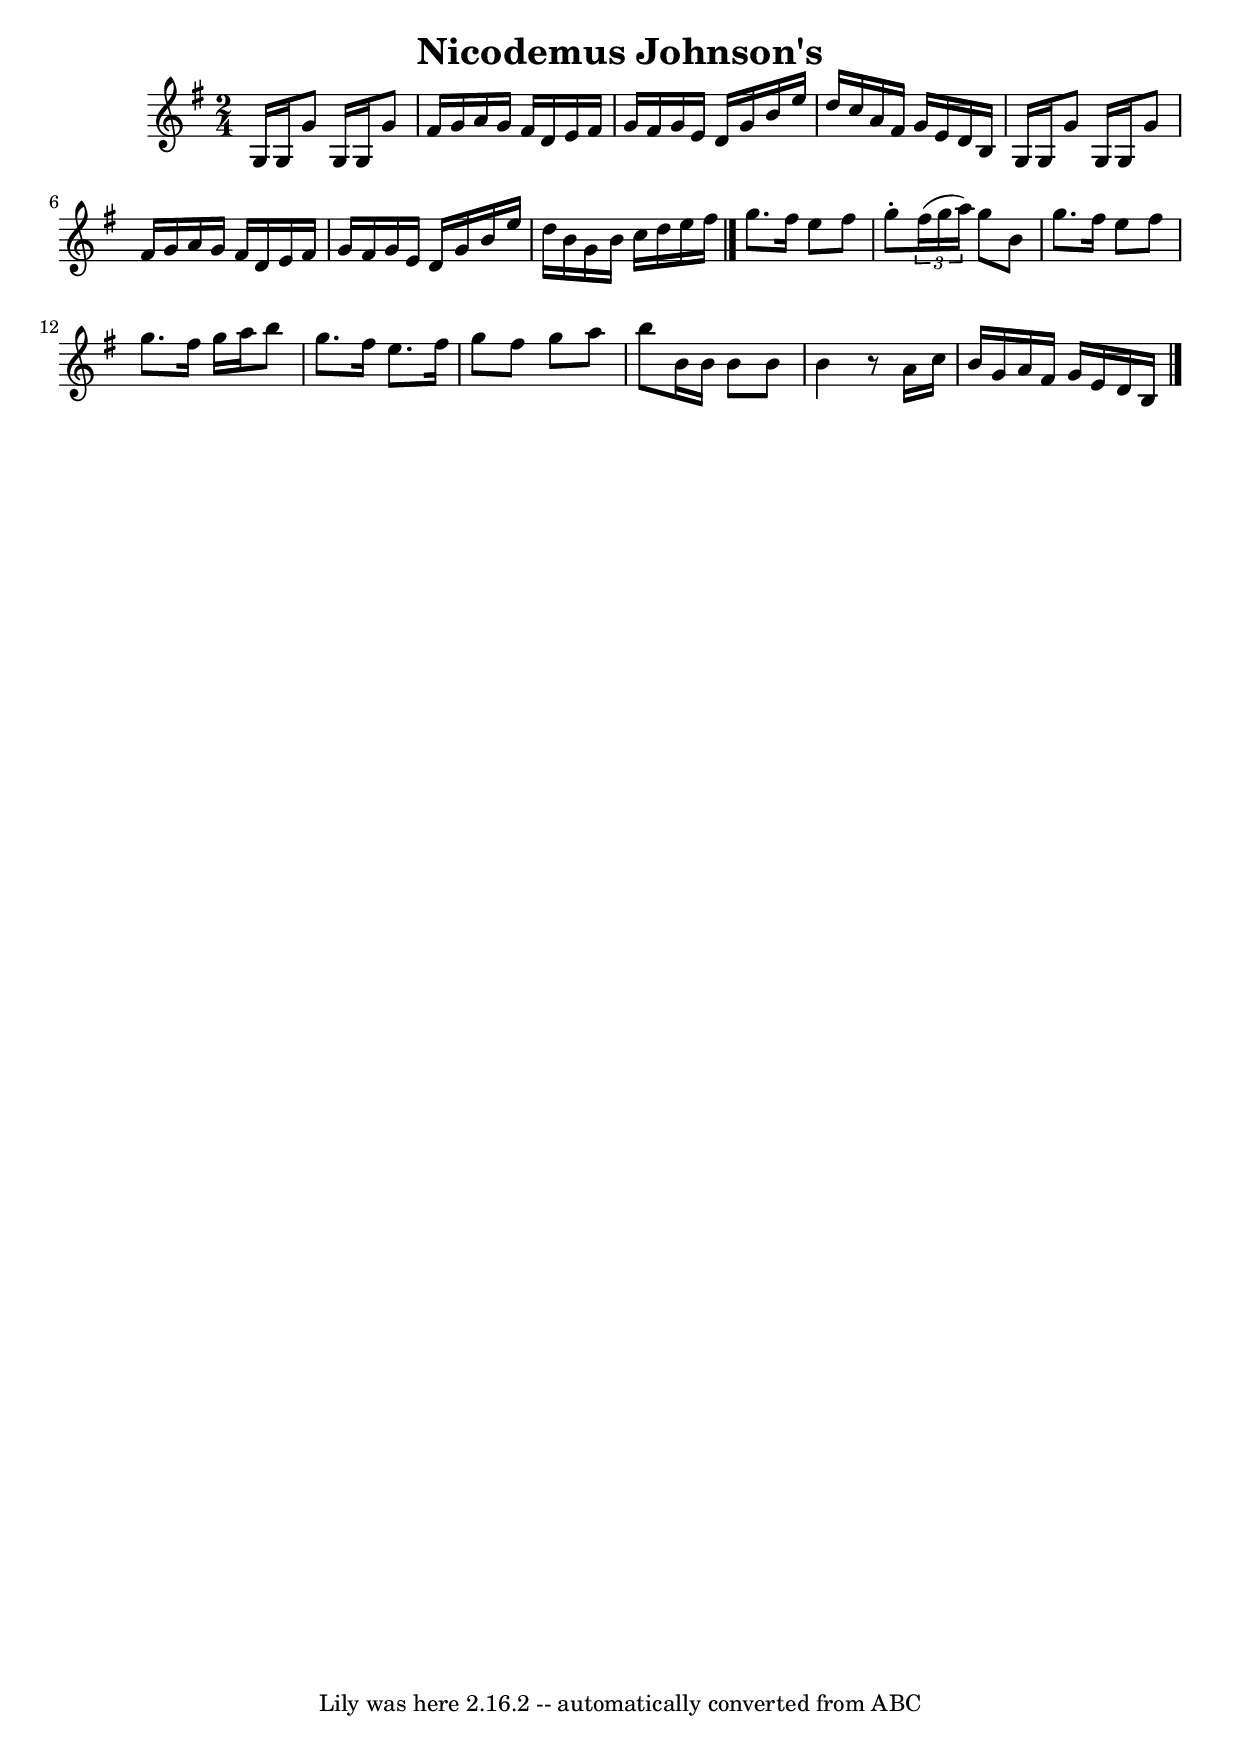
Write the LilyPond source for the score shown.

\version "2.16.2"
\include "Mammoth.ily"
\header {
  %% book = "Ryan's Mammoth Collection"
  crossRefNumber = "1"
  footnotes = "\\\\270"
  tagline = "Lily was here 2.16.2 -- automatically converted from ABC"
  title = "Nicodemus Johnson's"

}
voicedefault =  {


  \time 2/4 
  \key g \major
  g16 g16 g'8 g16 g16 g'8    |
  
  fis'16 g'16 a'16 g'16 fis'16 d'16 e'16 fis'16    |
  
  g'16 fis'16 g'16 e'16 d'16 g'16 b'16 e''16    |
  
  d''16 c''16 a'16 fis'16 g'16 e'16 d'16 b16    |
  
  g16 g16 g'8 g16 g16 g'8    |
  fis'16 g'16 a'16    
  g'16 fis'16 d'16 e'16 fis'16    |
  g'16 fis'16 g'16   
  e'16 d'16 g'16 b'16 e''16    |
  d''16 b'16 g'16    
  b'16 c''16 d''16 e''16 fis''16    \bar "|." g''8. fis''16    
  e''8 fis''8    |
  g''8-.   \times 2/3 { fis''16 (g''16    
			 a''16) 
		       } g''8 b'8    |
  g''8. fis''16 e''8 fis''8     |
  g''8. fis''16 g''16 a''16 b''8    |
  g''8.    
  fis''16 e''8. fis''16    |
  g''8 fis''8 g''8 a''8     |
  b''8 b'16 b'16 b'8 b'8    |
  b'4    r8 a'16    
  c''16    |
  b'16 g'16 a'16 fis'16 g'16 e'16 d'16    
  b16  \bar "|."   

}

\score{
  <<

    \context Staff="default"
    {
      \voicedefault 
      
    }

  >>
  \layout {
    
  }
  \midi {
  }

}
